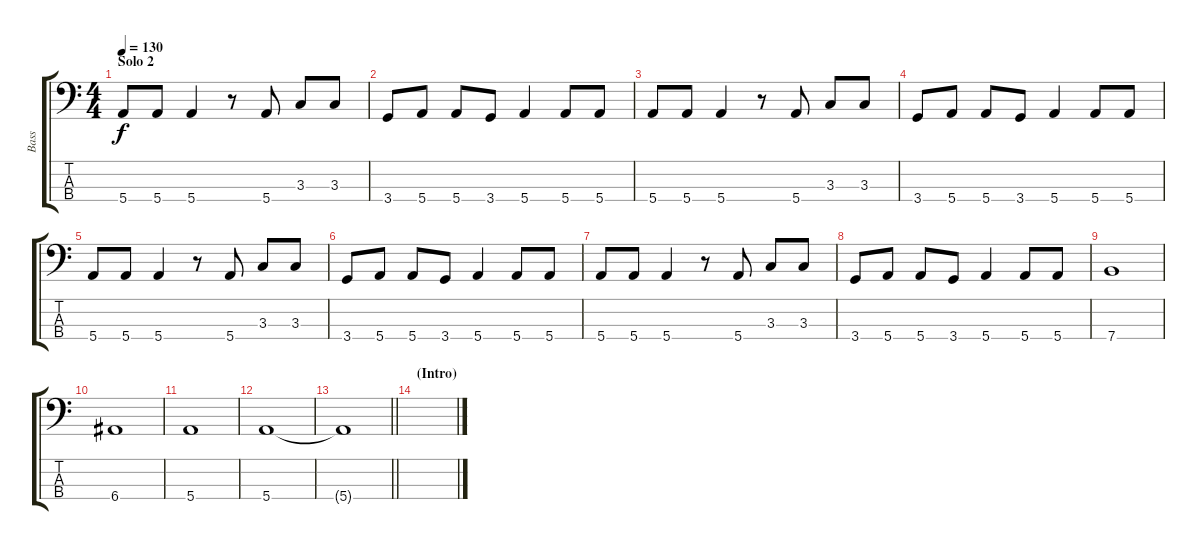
\track ("Bass" "Bass") {instrument electricbassfinger}
\staff {score tabs}
\tuning (G2 D2 A1 E1) {hide}
\ts (4 4)
\section ("" "Solo 2")
\tempo 130
\clef f4
\ks c
5.4.8{dy f} 5.4.8 5.4.4 r.8 5.4.8 3.3.8 3.3.8 |
3.4.8 5.4.8 5.4.8 3.4.8 5.4.4 5.4.8 5.4.8 |
5.4.8 5.4.8 5.4.4 r.8 5.4.8 3.3.8 3.3.8 |
3.4.8 5.4.8 5.4.8 3.4.8 5.4.4 5.4.8 5.4.8 |
5.4.8 5.4.8 5.4.4 r.8 5.4.8 3.3.8 3.3.8 |
3.4.8 5.4.8 5.4.8 3.4.8 5.4.4 5.4.8 5.4.8 |
5.4.8 5.4.8 5.4.4 r.8 5.4.8 3.3.8 3.3.8 |
3.4.8 5.4.8 5.4.8 3.4.8 5.4.4 5.4.8 5.4.8 |
7.4.1 |
6.4.1 |
5.4.1 |
5.4.1 |
\barLineRight lightlight
5.4{t}.1 |
\section ("" "(Intro)")
